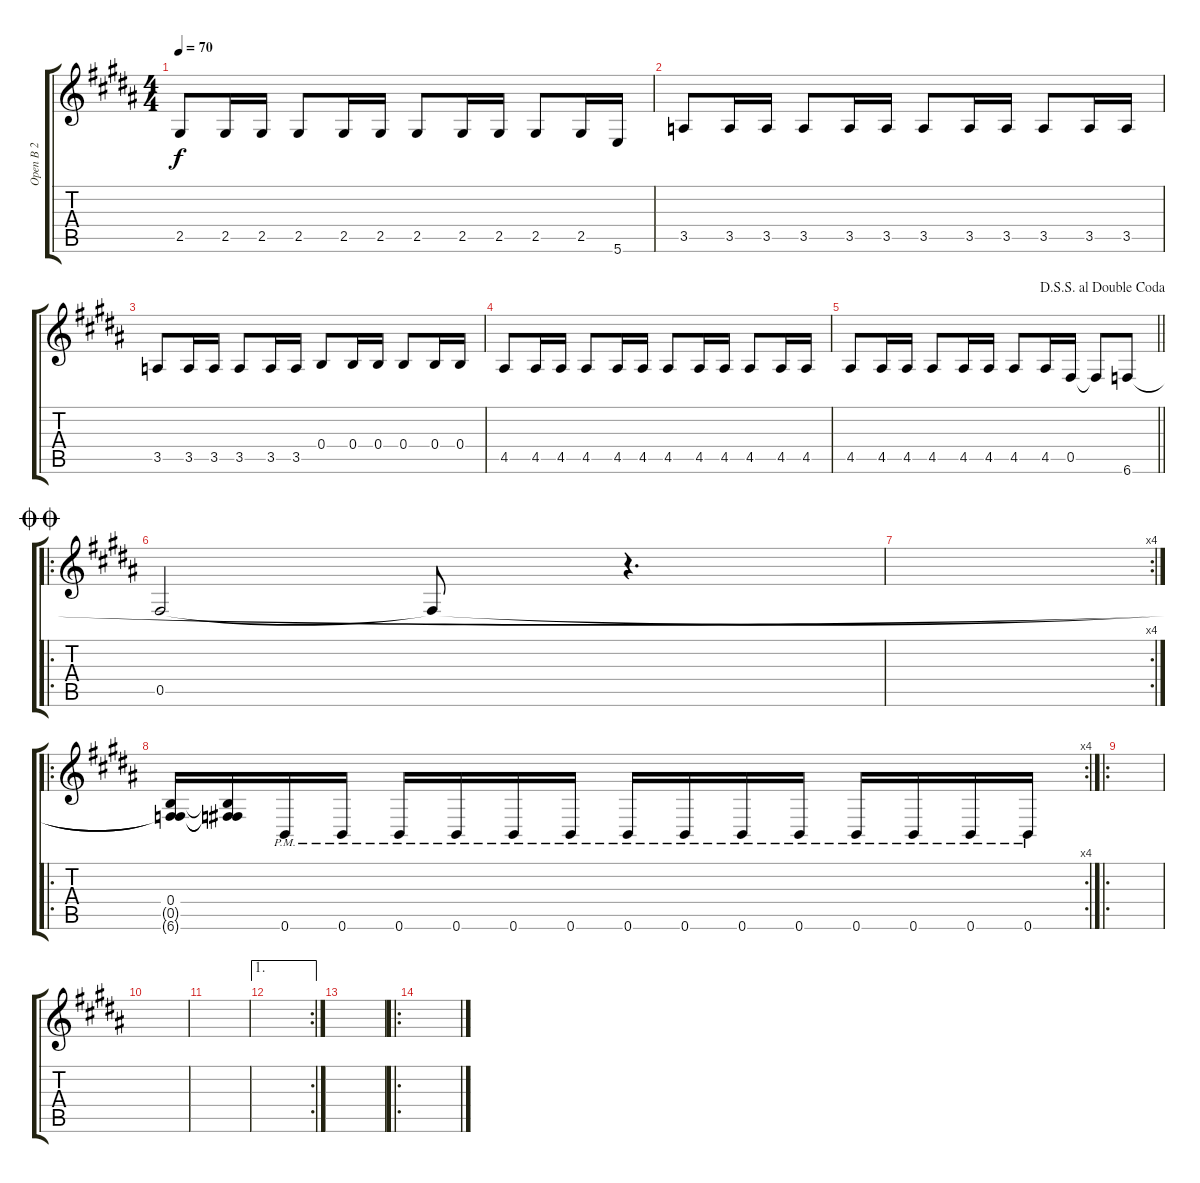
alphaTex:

\track ("Open B 2" "Open B 2") {instrument distortionguitar}
\staff {score tabs}
\tuning (Eb4 B3 Gb3 B2 Gb2 B1) {hide}
\ts (4 4)
\tempo 70
\clef g2
\ks b
2.5.8{dy f} 2.5.16 2.5.16 2.5.8 2.5.16 2.5.16 2.5.8 2.5.16 2.5.16 2.5.8 2.5.16 5.6.16 |
3.5.8 3.5.16 3.5.16 3.5.8 3.5.16 3.5.16 3.5.8 3.5.16 3.5.16 3.5.8 3.5.16 3.5.16 |
3.5.8 3.5.16 3.5.16 3.5.8 3.5.16 3.5.16 0.4.8 0.4.16 0.4.16 0.4.8 0.4.16 0.4.16 |
4.5.8 4.5.16 4.5.16 4.5.8 4.5.16 4.5.16 4.5.8 4.5.16 4.5.16 4.5.8 4.5.16 4.5.16 |
\jump dalsegnosegnoaldoublecoda
\barLineRight lightlight
4.5.8 4.5.16 4.5.16 4.5.8 4.5.16 4.5.16 4.5.8 4.5.16 0.5.16 0.5{t}.8 6.6.8 |
\ro
\jump doublecoda
0.5.2 0.5{t}.8 r.4{d} |
\rc 4
|
\ro
\rc 4
(0.4 0.5{t} 6.6{t}).16 (0.4{t} 0.5{t} 6.6{t}).16 0.6{pm}.16 0.6{pm}.16 0.6{pm}.16 0.6{pm}.16 0.6{pm}.16 0.6{pm}.16 0.6{pm}.16 0.6{pm}.16 0.6{pm}.16 0.6{pm}.16 0.6{pm}.16 0.6{pm}.16 0.6{pm}.16 0.6{pm}.16 |
\ro
|
|
|
\ae 1
\rc 2
|
|
\ro
